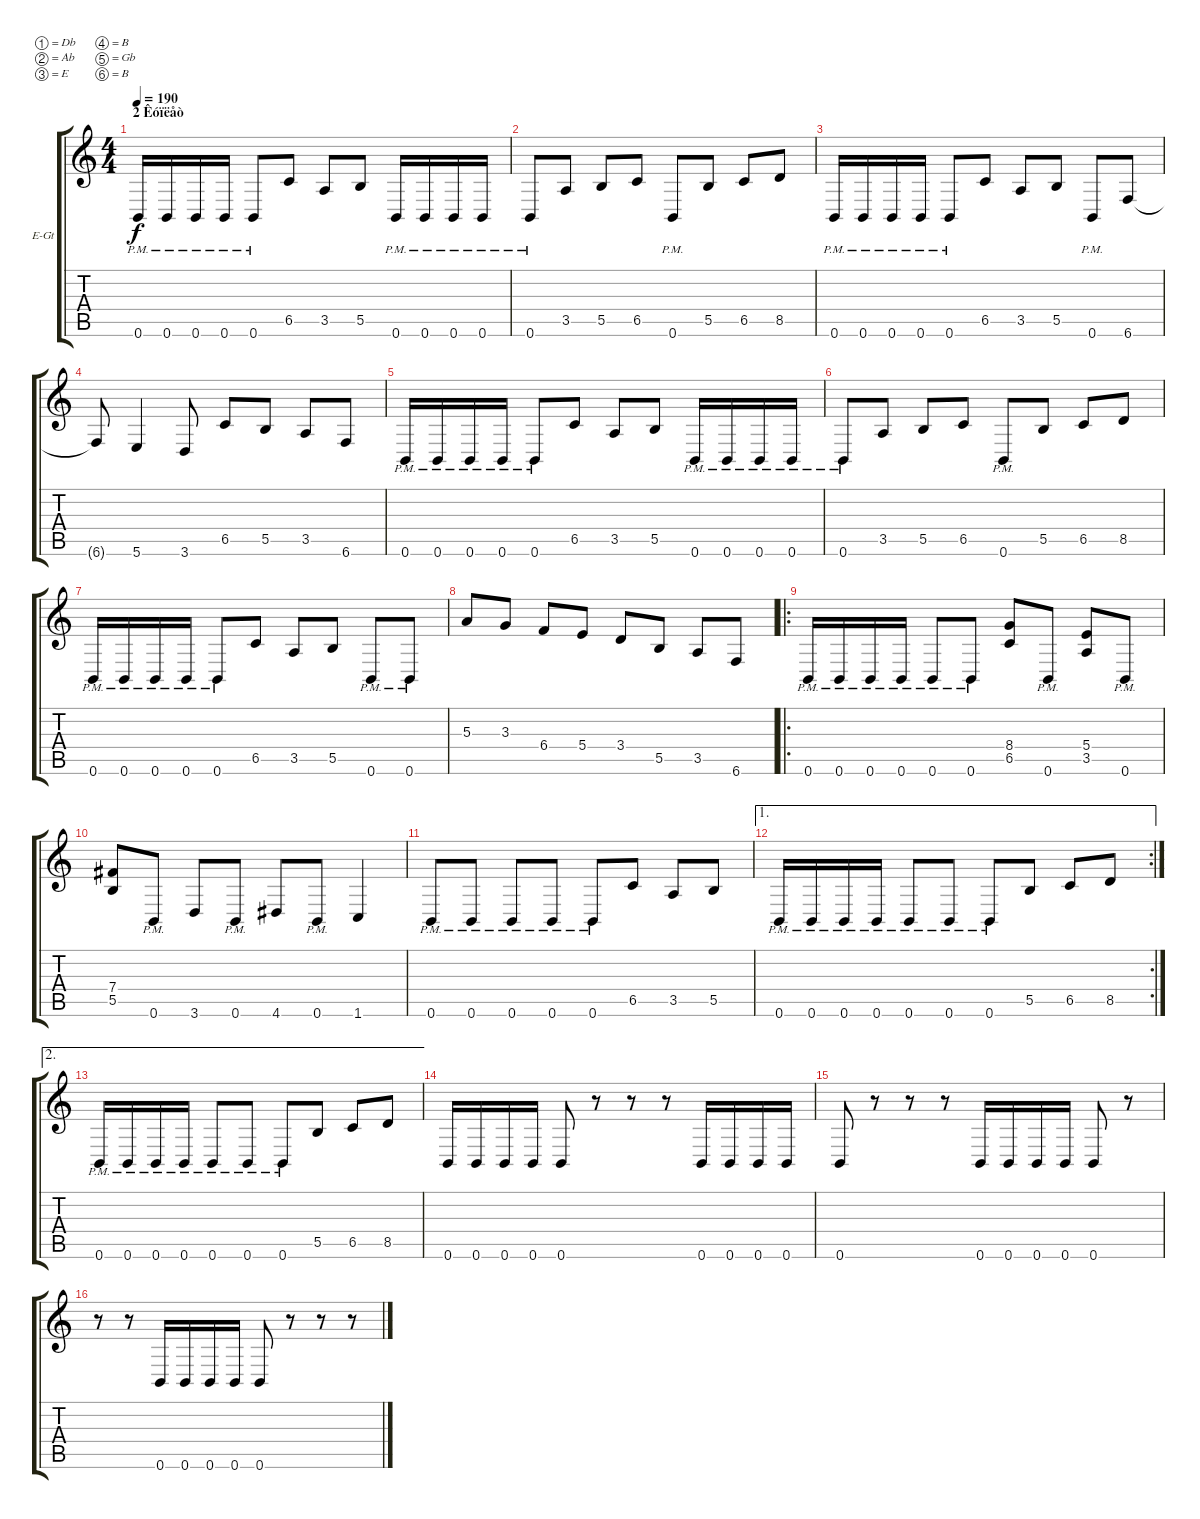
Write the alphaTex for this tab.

\bracketExtendMode groupsimilarinstruments
\firstSystemTrackNameOrientation horizontal
\otherSystemsTrackNameOrientation horizontal
\track ("Duke" "E-Gt") {instrument distortionguitar}
\staff {score tabs}
\tuning (Db4 Ab3 E3 B2 Gb2 B1)
\ts (4 4)
\section ("" "2 Êóïëåò")
\tempo 190
\clef g2
\ks c
0.6{pm}.16{dy f} 0.6{pm}.16 0.6{pm}.16 0.6{pm}.16 0.6{pm}.8 6.5.8 3.5.8 5.5.8 0.6{pm}.16 0.6{pm}.16 0.6{pm}.16 0.6{pm}.16 |
0.6{pm}.8 3.5.8 5.5.8 6.5.8 0.6{pm}.8 5.5.8 6.5.8 8.5.8 |
0.6{pm}.16 0.6{pm}.16 0.6{pm}.16 0.6{pm}.16 0.6{pm}.8 6.5.8 3.5.8 5.5.8 0.6{pm}.8 6.6.8 |
6.6{t}.8 5.6.4 3.6.8 6.5.8 5.5.8 3.5.8 6.6.8 |
0.6{pm}.16 0.6{pm}.16 0.6{pm}.16 0.6{pm}.16 0.6{pm}.8 6.5.8 3.5.8 5.5.8 0.6{pm}.16 0.6{pm}.16 0.6{pm}.16 0.6{pm}.16 |
0.6{pm}.8 3.5.8 5.5.8 6.5.8 0.6{pm}.8 5.5.8 6.5.8 8.5.8 |
0.6{pm}.16 0.6{pm}.16 0.6{pm}.16 0.6{pm}.16 0.6{pm}.8 6.5.8 3.5.8 5.5.8 0.6{pm}.8 0.6{pm}.8 |
5.3.8 3.3.8 6.4.8 5.4.8 3.4.8 5.5.8 3.5.8 6.6.8 |
\ro
0.6{pm}.16 0.6{pm}.16 0.6{pm}.16 0.6{pm}.16 0.6{pm}.8 0.6{pm}.8 (8.4 6.5).8 0.6{pm}.8 (5.4 3.5).8 0.6{pm}.8 |
(7.4 5.5).8 0.6{pm}.8 3.6.8 0.6{pm}.8 4.6.8 0.6{pm}.8 1.6.4 |
0.6{pm}.8 0.6{pm}.8 0.6{pm}.8 0.6{pm}.8 0.6{pm}.8 6.5.8 3.5.8 5.5.8 |
\ae 1
\rc 2
0.6{pm}.16 0.6{pm}.16 0.6{pm}.16 0.6{pm}.16 0.6{pm}.8 0.6{pm}.8 0.6{pm}.8 5.5.8 6.5.8 8.5.8 |
\ae 2
0.6{pm}.16 0.6{pm}.16 0.6{pm}.16 0.6{pm}.16 0.6{pm}.8 0.6{pm}.8 0.6{pm}.8 5.5.8 6.5.8 8.5.8 |
0.6.16 0.6.16 0.6.16 0.6.16 0.6.8 r.8 r.8 r.8 0.6.16 0.6.16 0.6.16 0.6.16 |
0.6.8 r.8 r.8 r.8 0.6.16 0.6.16 0.6.16 0.6.16 0.6.8 r.8 |
r.8 r.8 0.6.16 0.6.16 0.6.16 0.6.16 0.6.8 r.8 r.8 r.8
